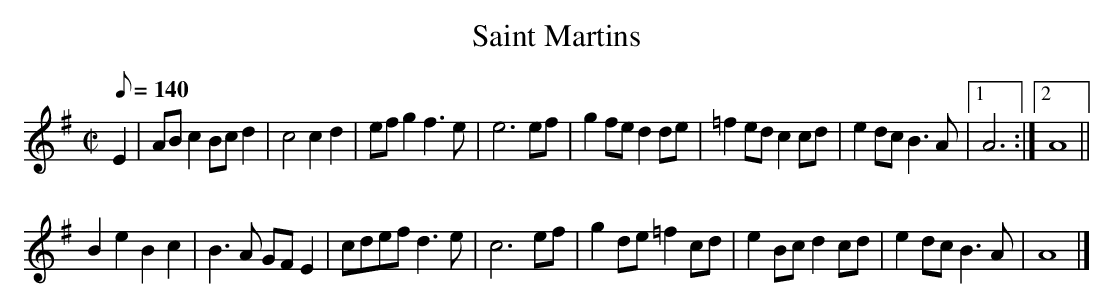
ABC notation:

X:1
T:Saint Martins
M:C|
L:1/8
Q:140
K:ADor
E2|ABc2 Bcd2|c4 c2d2|efg2 f3e|e6 ef|g2fe d2de|=f2ed c2cd|e2dc B3A|1 A6:|2 A8||
B2e2 B2c2|B3A GFE2|cdef d3e|c6 ef|g2de=f2cd|e2Bc d2cd|e2dc B3A|A8|]
